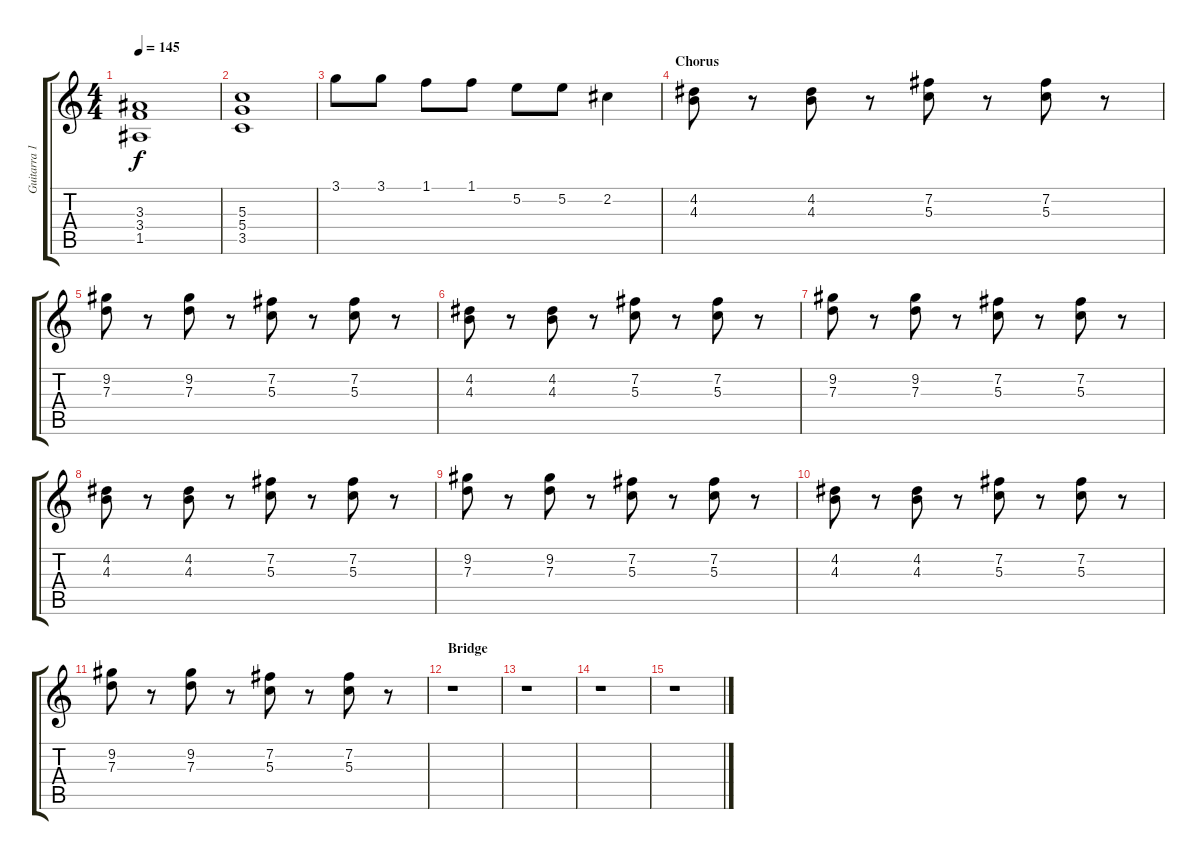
\track ("Guitarra 1 - Mathias" "Guitarra 1") {instrument distortionguitar}
\staff {score tabs}
\tuning (E4 B3 G3 D3 A2 E2) {hide}
\ts (4 4)
\tempo 145
\clef g2
\ks c
(3.3 3.4 1.5).1{dy f} |
(5.3 5.4 3.5).1 |
3.1.8{instrument sopranosax} 3.1.8 1.1.8 1.1.8 5.2.8 5.2.8 2.2.4 |
\section ("" "Chorus")
(4.2 4.3).8{instrument distortionguitar} r.8 (4.2 4.3).8 r.8 (7.2 5.3).8 r.8 (7.2 5.3).8 r.8 |
(9.2 7.3).8 r.8 (9.2 7.3).8 r.8 (7.2 5.3).8 r.8 (7.2 5.3).8 r.8 |
(4.2 4.3).8 r.8 (4.2 4.3).8 r.8 (7.2 5.3).8 r.8 (7.2 5.3).8 r.8 |
(9.2 7.3).8 r.8 (9.2 7.3).8 r.8 (7.2 5.3).8 r.8 (7.2 5.3).8 r.8 |
(4.2 4.3).8 r.8 (4.2 4.3).8 r.8 (7.2 5.3).8 r.8 (7.2 5.3).8 r.8 |
(9.2 7.3).8 r.8 (9.2 7.3).8 r.8 (7.2 5.3).8 r.8 (7.2 5.3).8 r.8 |
(4.2 4.3).8 r.8 (4.2 4.3).8 r.8 (7.2 5.3).8 r.8 (7.2 5.3).8 r.8 |
(9.2 7.3).8 r.8 (9.2 7.3).8 r.8 (7.2 5.3).8 r.8 (7.2 5.3).8 r.8 |
\section ("" "Bridge")
r.1 |
r.1 |
r.1 |
r.1
